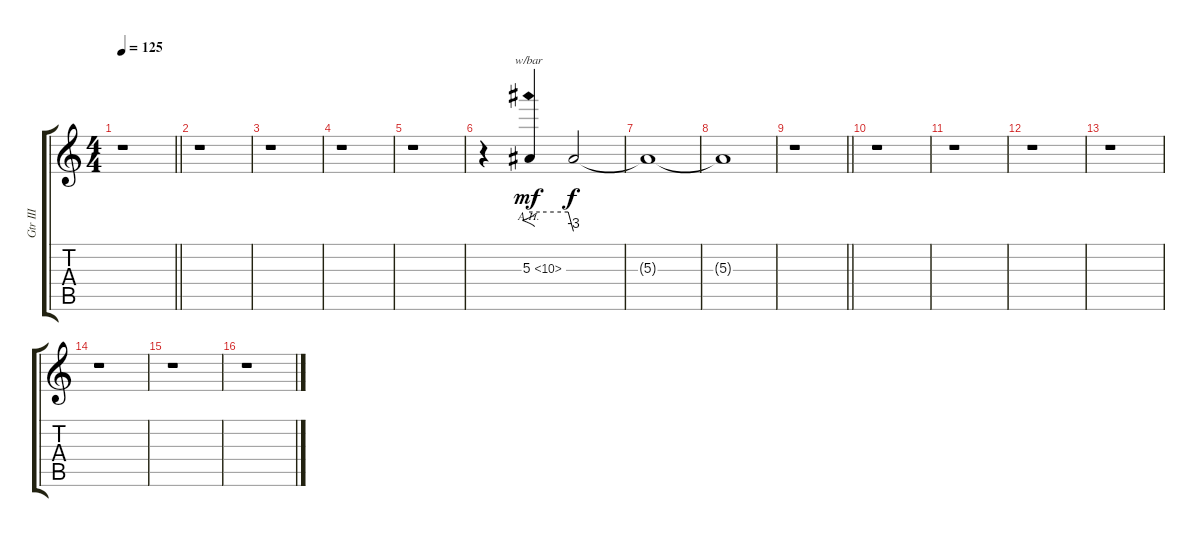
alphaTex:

\track ("Gtr III" "Gtr III") {instrument overdrivenguitar}
\staff {score tabs}
\tuning (D4 A3 F3 C3 G2 D2) {hide}
\ts (4 4)
\tempo 125
\clef g2
\barLineRight lightlight
\ks c
r.1{dy f} |
r.1 |
r.1 |
r.1 |
r.1 |
r.4 5.3{ah 5}.4{f tbe (custom default 0 0 15 0 53 0 60 -12) dy mf} 5.3{t}.2{dy f} |
5.3{t}.1 |
5.3{t}.1 |
\barLineRight lightlight
r.1 |
r.1 |
r.1 |
r.1 |
r.1 |
r.1 |
r.1 |
r.1
